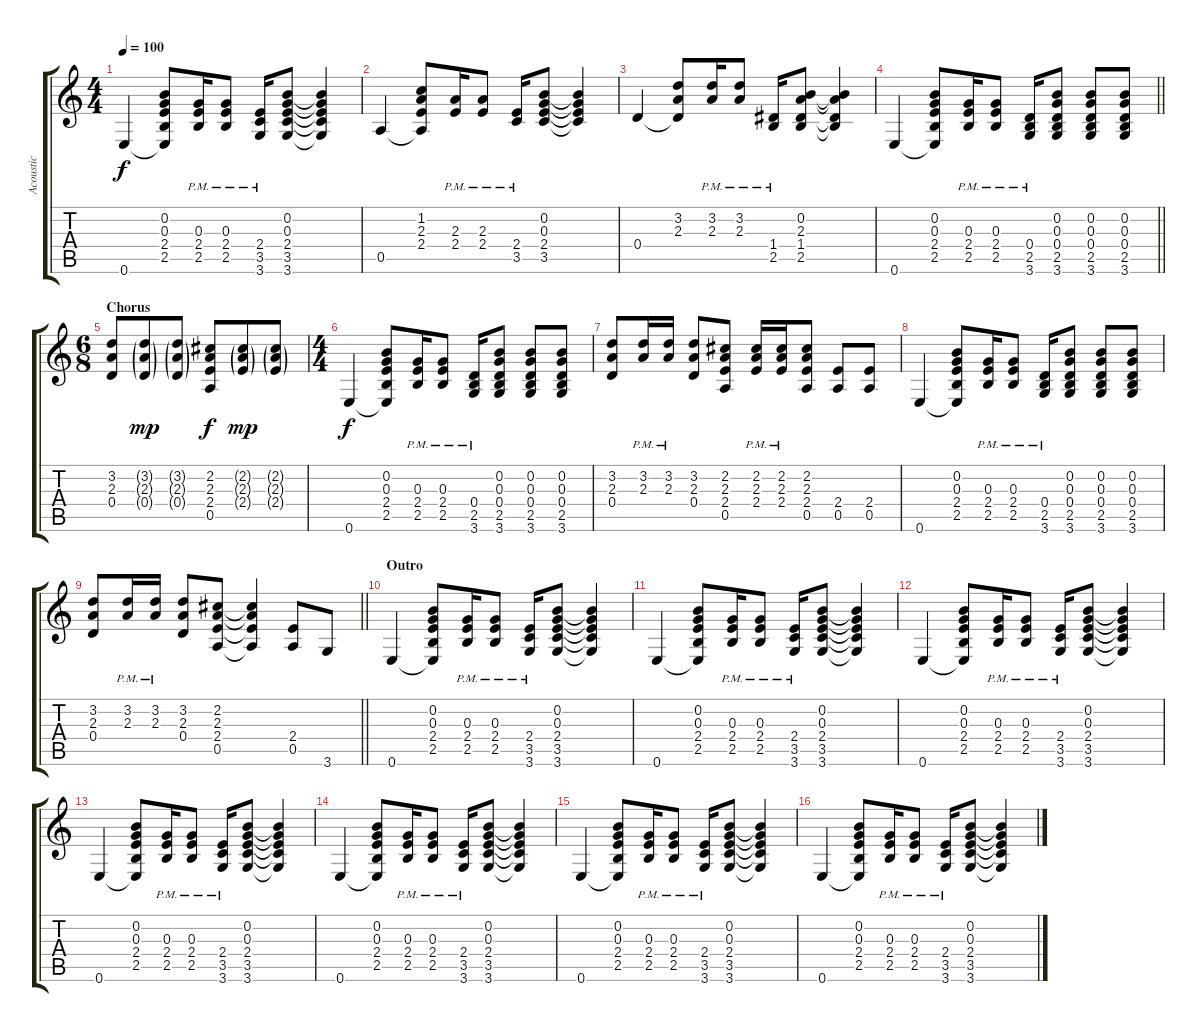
\track ("Acoustic" "Acoustic") {instrument acousticguitarsteel}
\staff {score tabs}
\tuning (E4 B3 G3 D3 A2 E2) {hide}
\ts (4 4)
\tempo 100
\clef g2
\ks c
0.6.4{dy f} (0.2 0.3 2.4 2.5 0.6{t}).8 (0.3{pm} 2.4{pm} 2.5{pm}).16 (0.3{pm} 2.4{pm} 2.5{pm}).8 (2.4{pm} 3.5{pm} 3.6{pm}).16 (0.2 0.3 2.4 3.5 3.6).8 (0.2{t} 0.3{t} 2.4{t} 3.5{t} 3.6{t}).4 |
0.5.4 (1.2 2.3 2.4 0.5{t}).8 (2.3{pm} 2.4{pm}).16 (2.3{pm} 2.4{pm}).8 (2.4{pm} 3.5{pm}).16 (0.2 0.3 2.4 3.5).8 (0.2{t} 0.3{t} 2.4{t} 3.5{t}).4 |
0.4.4 (3.2 2.3 0.4{t}).8 (3.2{pm} 2.3{pm}).16 (3.2{pm} 2.3{pm}).8 (1.4{pm} 2.5{pm}).16 (0.2 2.3 1.4 2.5).8 (0.2{t} 2.3{t} 1.4{t} 2.5{t}).4 |
\barLineRight lightlight
0.6.4 (0.2 0.3 2.4 2.5 0.6{t}).8 (0.3{pm} 2.4{pm} 2.5{pm}).16 (0.3{pm} 2.4{pm} 2.5{pm}).8 (0.4{pm} 2.5{pm} 3.6{pm}).16 (0.2 0.3 0.4 2.5 3.6).8 (0.2 0.3 0.4 2.5 3.6).8 (0.2 0.3 0.4 2.5 3.6).8 |
\ts (6 8)
\section ("" "Chorus")
(3.2 2.3 0.4).8 (3.2{g} 2.3{g} 0.4{g}).8{dy mp} (3.2{g} 2.3{g} 0.4{g}).8 (2.2 2.3 2.4 0.5).8{dy f} (2.2{g} 2.3{g} 2.4{g}).8{dy mp} (2.2{g} 2.3{g} 2.4{g}).8 |
\ts (4 4)
0.6.4{dy f} (0.2 0.3 2.4 2.5 0.6{t}).8 (0.3{pm} 2.4{pm} 2.5{pm}).16 (0.3{pm} 2.4{pm} 2.5{pm}).8 (0.4{pm} 2.5{pm} 3.6{pm}).16 (0.2 0.3 0.4 2.5 3.6).8 (0.2 0.3 0.4 2.5 3.6).8 (0.2 0.3 0.4 2.5 3.6).8 |
(3.2 2.3 0.4).8 (3.2{pm} 2.3{pm}).16 (3.2{pm} 2.3{pm}).16 (3.2 2.3 0.4).8 (2.2 2.3 2.4 0.5).8 (2.2{pm} 2.3{pm} 2.4{pm}).16 (2.2{pm} 2.3{pm} 2.4{pm}).16 (2.2 2.3 2.4 0.5).8 (2.4 0.5).8 (2.4 0.5).8 |
0.6.4 (0.2 0.3 2.4 2.5 0.6{t}).8 (0.3{pm} 2.4{pm} 2.5{pm}).16 (0.3{pm} 2.4{pm} 2.5{pm}).8 (0.4{pm} 2.5{pm} 3.6{pm}).16 (0.2 0.3 0.4 2.5 3.6).8 (0.2 0.3 0.4 2.5 3.6).8 (0.2 0.3 0.4 2.5 3.6).8 |
\barLineRight lightlight
(3.2 2.3 0.4).8 (3.2{pm} 2.3{pm}).16 (3.2{pm} 2.3{pm}).16 (3.2 2.3 0.4).8 (2.2 2.3 2.4 0.5).8 (2.2{t} 2.3{t} 2.4{t} 0.5{t}).4 (2.4 0.5).8 3.6.8 |
\section ("" "Outro")
0.6.4 (0.2 0.3 2.4 2.5 0.6{t}).8 (0.3{pm} 2.4{pm} 2.5{pm}).16 (0.3{pm} 2.4{pm} 2.5{pm}).8 (2.4{pm} 3.5{pm} 3.6{pm}).16 (0.2 0.3 2.4 3.5 3.6).8 (0.2{t} 0.3{t} 2.4{t} 3.5{t} 3.6{t}).4 |
0.6.4 (0.2 0.3 2.4 2.5 0.6{t}).8 (0.3{pm} 2.4{pm} 2.5{pm}).16 (0.3{pm} 2.4{pm} 2.5{pm}).8 (2.4{pm} 3.5{pm} 3.6{pm}).16 (0.2 0.3 2.4 3.5 3.6).8 (0.2{t} 0.3{t} 2.4{t} 3.5{t} 3.6{t}).4 |
0.6.4 (0.2 0.3 2.4 2.5 0.6{t}).8 (0.3{pm} 2.4{pm} 2.5{pm}).16 (0.3{pm} 2.4{pm} 2.5{pm}).8 (2.4{pm} 3.5{pm} 3.6{pm}).16 (0.2 0.3 2.4 3.5 3.6).8 (0.2{t} 0.3{t} 2.4{t} 3.5{t} 3.6{t}).4 |
0.6.4 (0.2 0.3 2.4 2.5 0.6{t}).8 (0.3{pm} 2.4{pm} 2.5{pm}).16 (0.3{pm} 2.4{pm} 2.5{pm}).8 (2.4{pm} 3.5{pm} 3.6{pm}).16 (0.2 0.3 2.4 3.5 3.6).8 (0.2{t} 0.3{t} 2.4{t} 3.5{t} 3.6{t}).4 |
0.6.4 (0.2 0.3 2.4 2.5 0.6{t}).8 (0.3{pm} 2.4{pm} 2.5{pm}).16 (0.3{pm} 2.4{pm} 2.5{pm}).8 (2.4{pm} 3.5{pm} 3.6{pm}).16 (0.2 0.3 2.4 3.5 3.6).8 (0.2{t} 0.3{t} 2.4{t} 3.5{t} 3.6{t}).4 |
0.6.4 (0.2 0.3 2.4 2.5 0.6{t}).8 (0.3{pm} 2.4{pm} 2.5{pm}).16 (0.3{pm} 2.4{pm} 2.5{pm}).8 (2.4{pm} 3.5{pm} 3.6{pm}).16 (0.2 0.3 2.4 3.5 3.6).8 (0.2{t} 0.3{t} 2.4{t} 3.5{t} 3.6{t}).4 |
0.6.4 (0.2 0.3 2.4 2.5 0.6{t}).8 (0.3{pm} 2.4{pm} 2.5{pm}).16 (0.3{pm} 2.4{pm} 2.5{pm}).8 (2.4{pm} 3.5{pm} 3.6{pm}).16 (0.2 0.3 2.4 3.5 3.6).8 (0.2{t} 0.3{t} 2.4{t} 3.5{t} 3.6{t}).4
